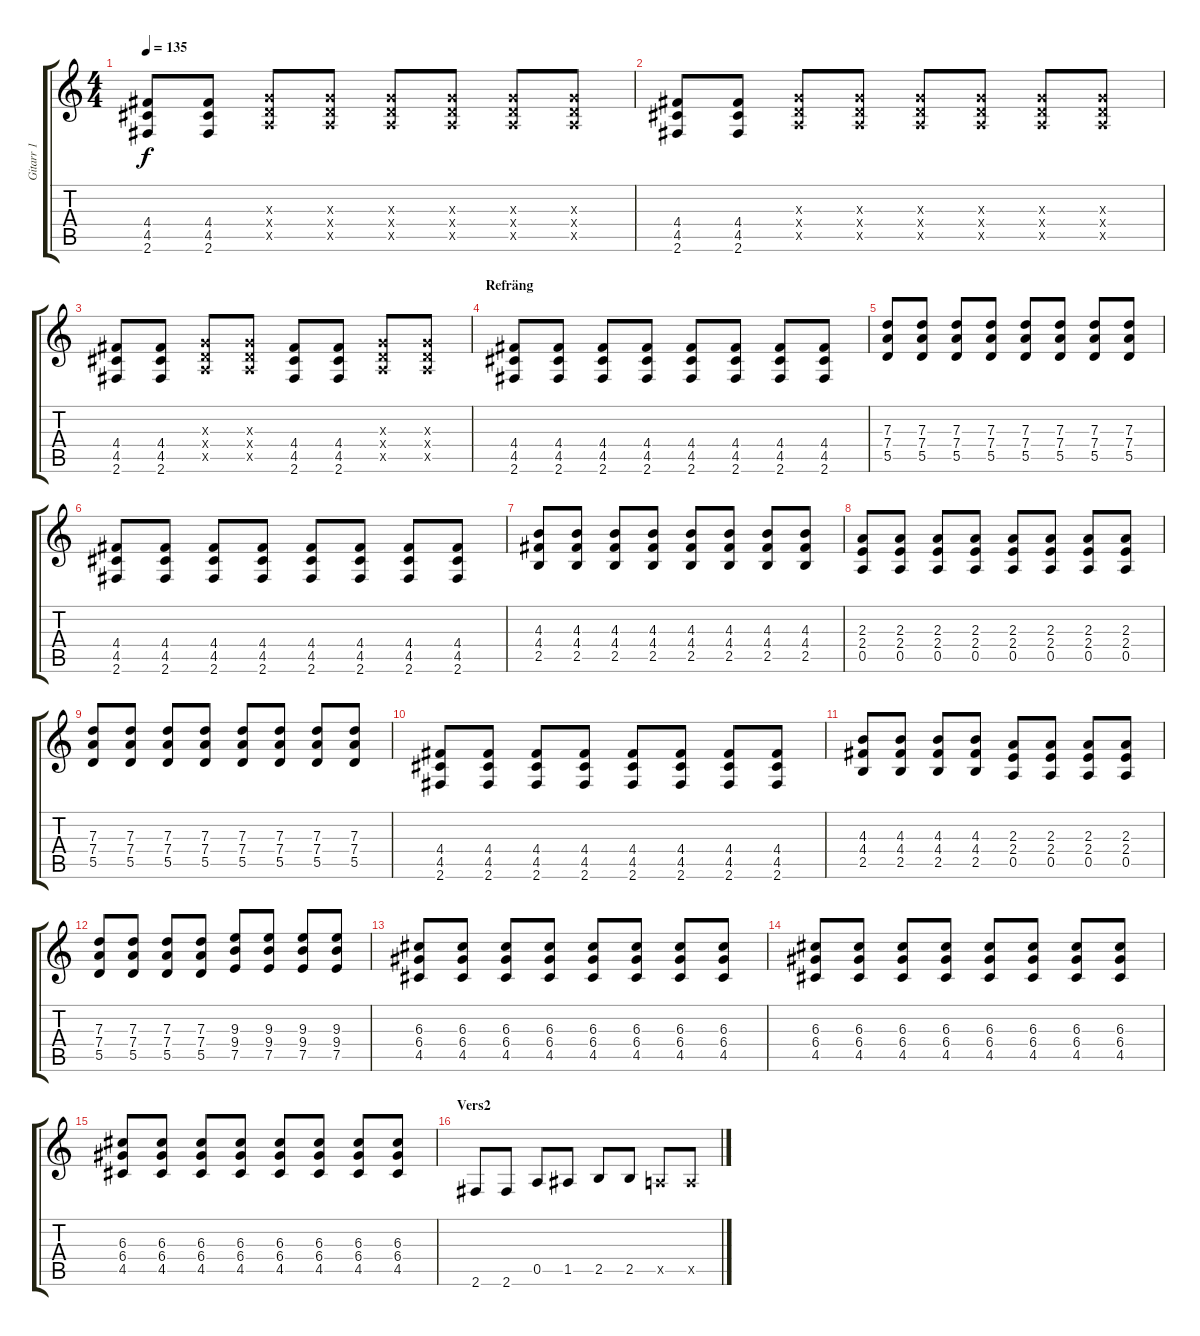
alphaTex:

\track ("Gitarr 1" "Gitarr 1") {instrument distortionguitar}
\staff {score tabs}
\tuning (E4 B3 G3 D3 A2 E2) {hide}
\ts (4 4)
\tempo 135
\clef g2
\ks c
(4.4 4.5 2.6).8{dy f} (4.4 4.5 2.6).8 (0.3{x} 0.4{x} 0.5{x}).8 (0.3{x} 0.4{x} 0.5{x}).8 (0.3{x} 0.4{x} 0.5{x}).8 (0.3{x} 0.4{x} 0.5{x}).8 (0.3{x} 0.4{x} 0.5{x}).8 (0.3{x} 0.4{x} 0.5{x}).8 |
(4.4 4.5 2.6).8 (4.4 4.5 2.6).8 (0.3{x} 0.4{x} 0.5{x}).8 (0.3{x} 0.4{x} 0.5{x}).8 (0.3{x} 0.4{x} 0.5{x}).8 (0.3{x} 0.4{x} 0.5{x}).8 (0.3{x} 0.4{x} 0.5{x}).8 (0.3{x} 0.4{x} 0.5{x}).8 |
(4.4 4.5 2.6).8 (4.4 4.5 2.6).8 (0.3{x} 0.4{x} 0.5{x}).8 (0.3{x} 0.4{x} 0.5{x}).8 (4.4 4.5 2.6).8 (4.4 4.5 2.6).8 (0.3{x} 0.4{x} 0.5{x}).8 (0.3{x} 0.4{x} 0.5{x}).8 |
\section ("" "Refräng")
(4.4 4.5 2.6).8 (4.4 4.5 2.6).8 (4.4 4.5 2.6).8 (4.4 4.5 2.6).8 (4.4 4.5 2.6).8 (4.4 4.5 2.6).8 (4.4 4.5 2.6).8 (4.4 4.5 2.6).8 |
(7.3 7.4 5.5).8 (7.3 7.4 5.5).8 (7.3 7.4 5.5).8 (7.3 7.4 5.5).8 (7.3 7.4 5.5).8 (7.3 7.4 5.5).8 (7.3 7.4 5.5).8 (7.3 7.4 5.5).8 |
(4.4 4.5 2.6).8 (4.4 4.5 2.6).8 (4.4 4.5 2.6).8 (4.4 4.5 2.6).8 (4.4 4.5 2.6).8 (4.4 4.5 2.6).8 (4.4 4.5 2.6).8 (4.4 4.5 2.6).8 |
(4.3 4.4 2.5).8 (4.3 4.4 2.5).8 (4.3 4.4 2.5).8 (4.3 4.4 2.5).8 (4.3 4.4 2.5).8 (4.3 4.4 2.5).8 (4.3 4.4 2.5).8 (4.3 4.4 2.5).8 |
(2.3 2.4 0.5).8 (2.3 2.4 0.5).8 (2.3 2.4 0.5).8 (2.3 2.4 0.5).8 (2.3 2.4 0.5).8 (2.3 2.4 0.5).8 (2.3 2.4 0.5).8 (2.3 2.4 0.5).8 |
(7.3 7.4 5.5).8 (7.3 7.4 5.5).8 (7.3 7.4 5.5).8 (7.3 7.4 5.5).8 (7.3 7.4 5.5).8 (7.3 7.4 5.5).8 (7.3 7.4 5.5).8 (7.3 7.4 5.5).8 |
(4.4 4.5 2.6).8 (4.4 4.5 2.6).8 (4.4 4.5 2.6).8 (4.4 4.5 2.6).8 (4.4 4.5 2.6).8 (4.4 4.5 2.6).8 (4.4 4.5 2.6).8 (4.4 4.5 2.6).8 |
(4.3 4.4 2.5).8 (4.3 4.4 2.5).8 (4.3 4.4 2.5).8 (4.3 4.4 2.5).8 (2.3 2.4 0.5).8 (2.3 2.4 0.5).8 (2.3 2.4 0.5).8 (2.3 2.4 0.5).8 |
(7.3 7.4 5.5).8 (7.3 7.4 5.5).8 (7.3 7.4 5.5).8 (7.3 7.4 5.5).8 (9.3 9.4 7.5).8 (9.3 9.4 7.5).8 (9.3 9.4 7.5).8 (9.3 9.4 7.5).8 |
(6.3 6.4 4.5).8 (6.3 6.4 4.5).8 (6.3 6.4 4.5).8 (6.3 6.4 4.5).8 (6.3 6.4 4.5).8 (6.3 6.4 4.5).8 (6.3 6.4 4.5).8 (6.3 6.4 4.5).8 |
(6.3 6.4 4.5).8 (6.3 6.4 4.5).8 (6.3 6.4 4.5).8 (6.3 6.4 4.5).8 (6.3 6.4 4.5).8 (6.3 6.4 4.5).8 (6.3 6.4 4.5).8 (6.3 6.4 4.5).8 |
(6.3 6.4 4.5).8 (6.3 6.4 4.5).8 (6.3 6.4 4.5).8 (6.3 6.4 4.5).8 (6.3 6.4 4.5).8 (6.3 6.4 4.5).8 (6.3 6.4 4.5).8 (6.3 6.4 4.5).8 |
\section ("" "Vers2")
2.6.8 2.6.8 0.5.8 1.5.8 2.5.8 2.5.8 0.5{x}.8 0.5{x}.8
